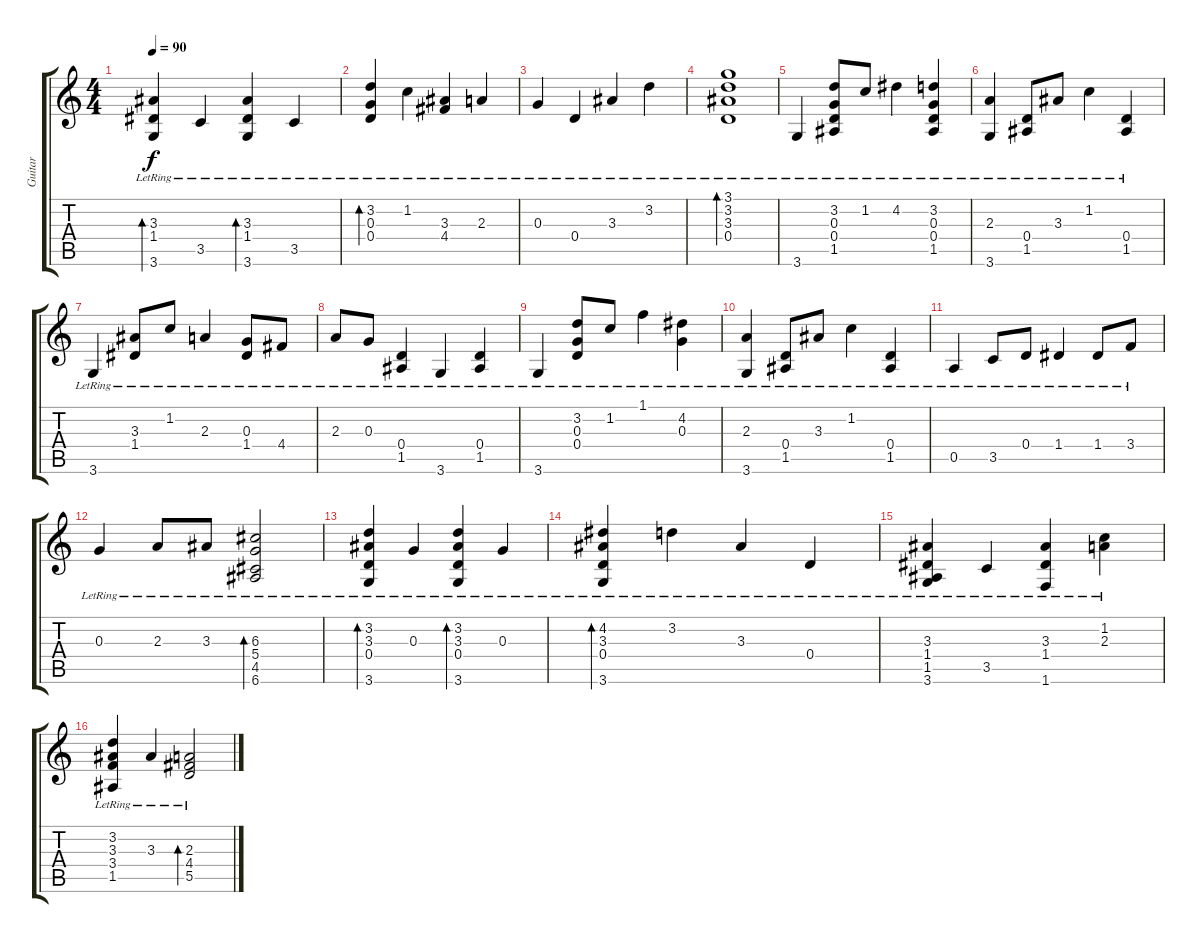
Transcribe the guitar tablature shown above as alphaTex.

\track ("Guitar" "Guitar") {instrument acousticguitarnylon}
\staff {score tabs}
\tuning (E4 B3 G3 D3 A2 E2) {hide}
\ts (4 4)
\tempo 90
\clef g2
\ks c
(3.3{lr} 1.4{lr} 3.6{lr}).4{bd 120 dy f} 3.5{lr}.4 (3.3{lr} 1.4{lr} 3.6).4{bd 120} 3.5{lr}.4 |
(3.2{lr} 0.3{lr} 0.4{lr}).4{bd 120} 1.2{lr}.4 (3.3{lr} 4.4{lr}).4 2.3{lr}.4 |
0.3{lr}.4 0.4{lr}.4 3.3{lr}.4 3.2{lr}.4 |
(3.1{lr} 3.2{lr} 3.3{lr} 0.4).1{bd 480} |
3.6{lr}.4 (3.2{lr} 0.3{lr} 0.4{lr} 1.5).8 1.2{lr}.8 4.2{lr}.4 (3.2{lr} 0.3{lr} 0.4{lr} 1.5).4 |
(2.3{lr} 3.6{lr}).4 (0.4{lr} 1.5{lr}).8 3.3{lr}.8 1.2{lr}.4 (0.4{lr} 1.5{lr}).4 |
3.6{lr}.4 (3.3{lr} 1.4{lr}).8 1.2{lr}.8 2.3{lr}.4 (0.3{lr} 1.4{lr}).8 4.4{lr}.8 |
2.3{lr}.8 0.3{lr}.8 (0.4{lr} 1.5{lr}).4 3.6{lr}.4 (0.4{lr} 1.5{lr}).4 |
3.6{lr}.4 (3.2{lr} 0.3{lr} 0.4{lr}).8 1.2{lr}.8 1.1{lr}.4 (4.2{lr} 0.3{lr}).4 |
(2.3{lr} 3.6{lr}).4 (0.4{lr} 1.5{lr}).8 3.3{lr}.8 1.2{lr}.4 (0.4{lr} 1.5{lr}).4 |
0.5{lr}.4 3.5{lr}.8 0.4{lr}.8 1.4{lr}.4 1.4{lr}.8 3.4{lr}.8 |
0.3{lr}.4 2.3{lr}.8 3.3{lr}.8 (6.3{lr} 5.4{lr} 4.5{lr} 6.6{lr}).2{bd 480} |
(3.2{lr} 3.3{lr} 0.4{lr} 3.6{lr}).4{bd 120} 0.3{lr}.4 (3.2{lr} 3.3{lr} 0.4{lr} 3.6{lr}).4{bd 60} 0.3{lr}.4 |
(4.2{lr} 3.3{lr} 0.4{lr} 3.6).4{bd 60} 3.2{lr}.4 3.3{lr}.4 0.4{lr}.4 |
(3.3{lr} 1.4{lr} 1.5{lr} 3.6{lr}).4 3.5{lr}.4 (3.3{lr} 1.4{lr} 1.6{lr}).4 (1.2{lr} 2.3{lr}).4 |
(3.2{lr} 3.3{lr} 3.4{lr} 1.5{lr}).4 3.3{lr}.4 (2.3{lr} 4.4{lr} 5.5{lr}).2{bd 480}
